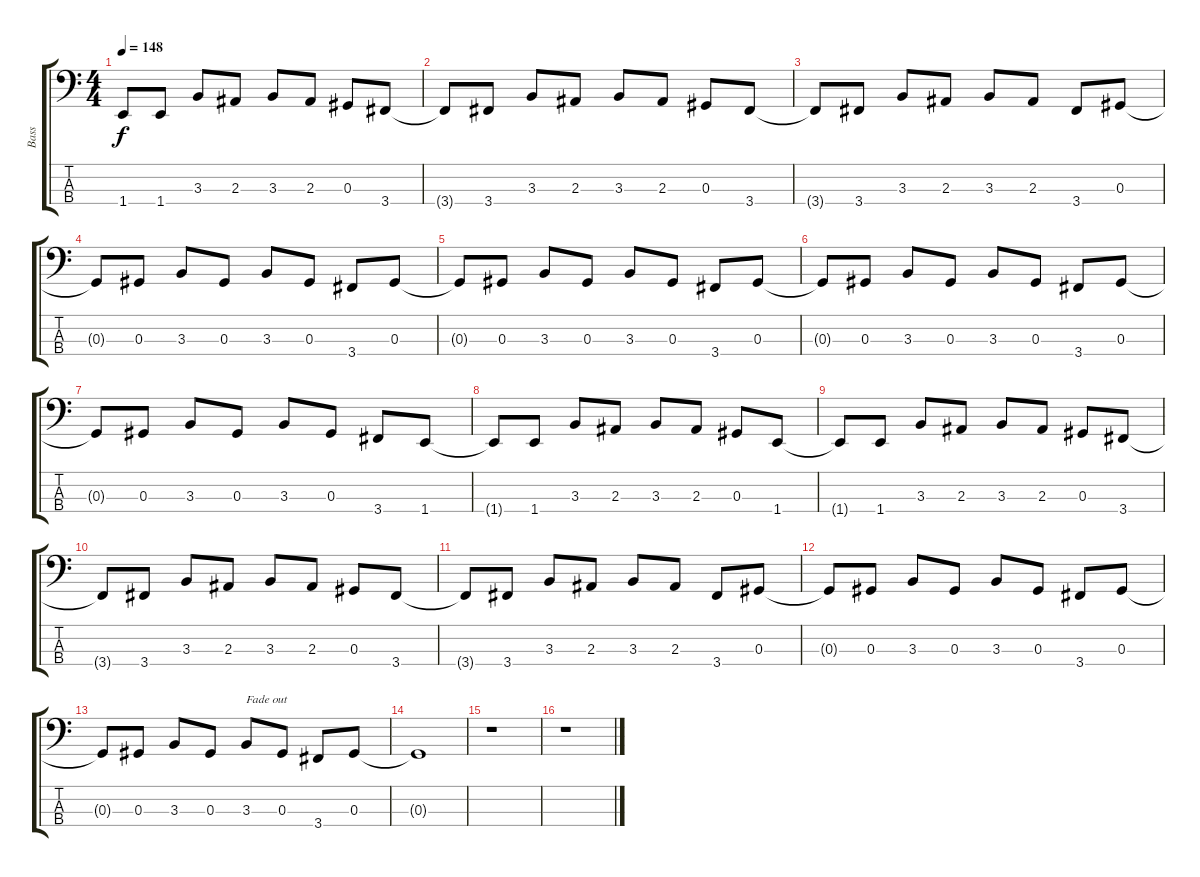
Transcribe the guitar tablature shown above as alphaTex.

\track ("Bass" "Bass") {instrument electricbasspick}
\staff {score tabs}
\tuning (Gb2 Db2 Ab1 Eb1) {hide}
\ts (4 4)
\tempo 148
\clef f4
\ks c
1.4{t}.8{dy f} 1.4.8 3.3.8 2.3.8 3.3.8 2.3.8 0.3.8 3.4.8 |
3.4{t}.8 3.4.8 3.3.8 2.3.8 3.3.8 2.3.8 0.3.8 3.4.8 |
3.4{t}.8 3.4.8 3.3.8 2.3.8 3.3.8 2.3.8 3.4.8 0.3.8 |
0.3{t}.8 0.3.8 3.3.8 0.3.8 3.3.8 0.3.8 3.4.8 0.3.8 |
0.3{t}.8 0.3.8 3.3.8 0.3.8 3.3.8 0.3.8 3.4.8 0.3.8 |
0.3{t}.8 0.3.8 3.3.8 0.3.8 3.3.8 0.3.8 3.4.8 0.3.8 |
0.3{t}.8 0.3.8 3.3.8 0.3.8 3.3.8 0.3.8 3.4.8 1.4.8 |
1.4{t}.8 1.4.8 3.3.8 2.3.8 3.3.8 2.3.8 0.3.8 1.4.8 |
1.4{t}.8 1.4.8 3.3.8 2.3.8 3.3.8 2.3.8 0.3.8 3.4.8 |
3.4{t}.8 3.4.8 3.3.8 2.3.8 3.3.8 2.3.8 0.3.8 3.4.8 |
3.4{t}.8 3.4.8 3.3.8 2.3.8 3.3.8 2.3.8 3.4.8 0.3.8 |
0.3{t}.8 0.3.8 3.3.8 0.3.8 3.3.8 0.3.8 3.4.8 0.3.8 |
0.3{t}.8 0.3.8 3.3.8 0.3.8 3.3.8{txt "Fade out"} 0.3.8 3.4.8 0.3.8 |
0.3{t}.1 |
r.1 |
r.1
